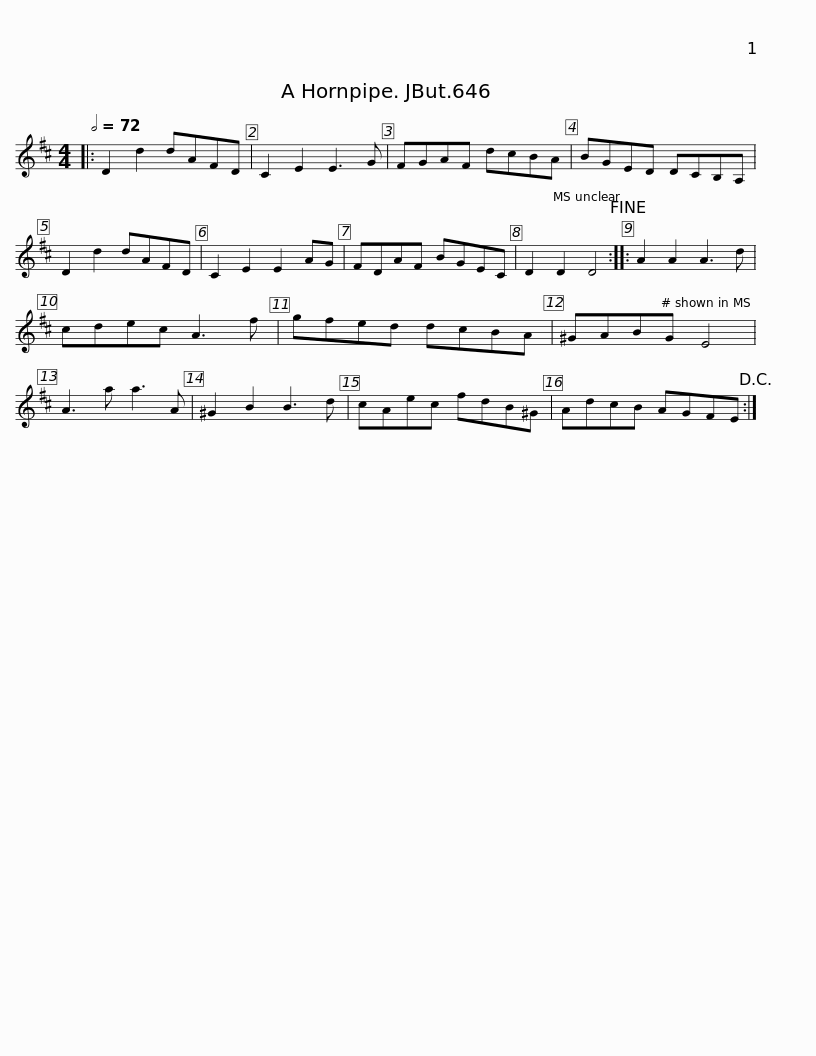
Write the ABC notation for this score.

X:1
L:1/8
Q:1/2=72
M:4/4
I:linebreak $
K:D
V:1 treble
V:1
|: D2 d2 dAFD | C2 E2 E3 G | FGAF dcBA | BGED DCB,A, | D2 d2 dAFD | %5
 C2 E2 E2 AG |$ FDAF BGEC | D2 D2 D4!fine! :: A2 A2 A3 d | cdec A3 f | %10
 gfed dcBA | ^GABG E4 | A3 a a3 A |$ ^G2 B2 B3 d | cAec fdB^G | %15
 AdcB AGFE!D.C.! :| %16
